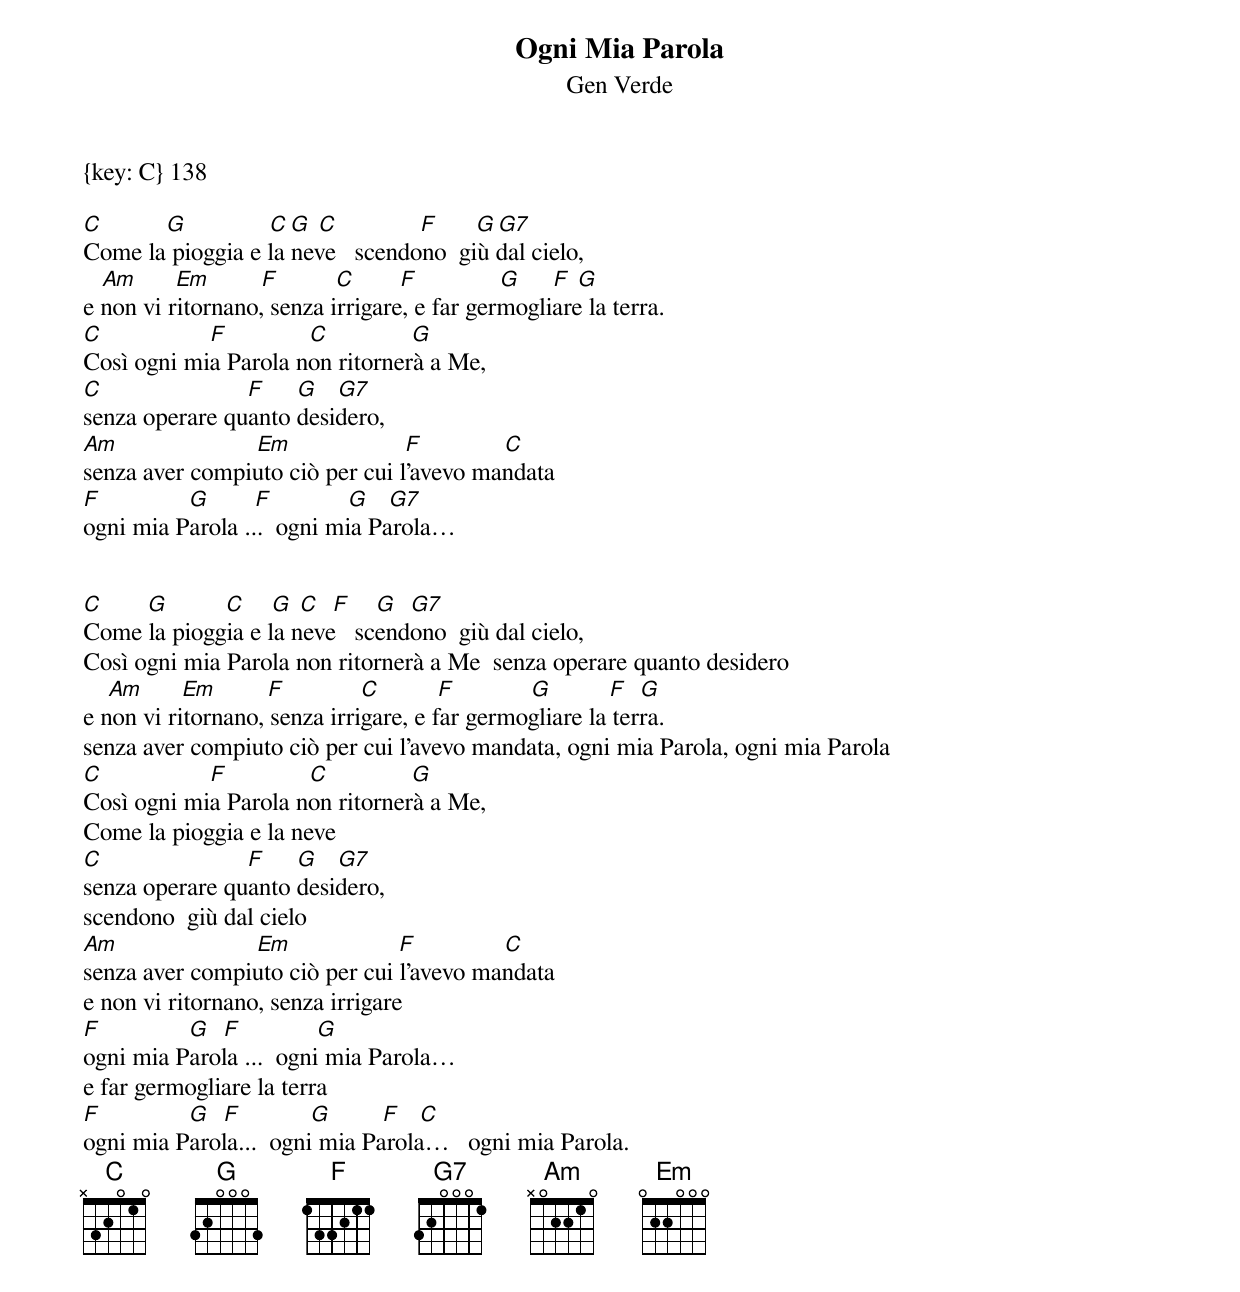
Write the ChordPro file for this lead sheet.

{title: Ogni Mia Parola}
{subtitle: Gen Verde}
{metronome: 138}
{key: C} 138

[C]          [G]             [C][G] [C]             [F]      [G][G7]
Come la pioggia e la neve   scendono  giù dal cielo,
   [Am]      [Em]        [F]         [C]       [F]             [G]     [F] [G]
e non vi ritornano, senza irrigare, e far germogliare la terra.
[C]                 [F]             [C]             [G]
Così ogni mia Parola non ritornerà a Me,
[C]                       [F]     [G]   [G7]
senza operare quanto desidero,
[Am]                      [Em]                  [F]             [C]
senza aver compiuto ciò per cui l'avevo mandata
[F]              [G]       [F]            [G]   [G7]
ogni mia Parola ...  ogni mia Parola…


[C]       [G]         [C]    [G] [C]  [F]    [G]  [G7]
Come la pioggia e la neve   scendono  giù dal cielo,
Così ogni mia Parola non ritornerà a Me  senza operare quanto desidero
    [Am]      [Em]        [F]            [C]         [F]            [G]         [F]  [G]
e non vi ritornano, senza irrigare, e far germogliare la terra.
senza aver compiuto ciò per cui l'avevo mandata, ogni mia Parola, ogni mia Parola
[C]                 [F]             [C]             [G]
Così ogni mia Parola non ritornerà a Me,
Come la pioggia e la neve
[C]                       [F]     [G]   [G7]
senza operare quanto desidero,
scendono  giù dal cielo
[Am]                      [Em]                 [F]              [C]
senza aver compiuto ciò per cui l'avevo mandata
e non vi ritornano, senza irrigare
[F]              [G]  [F]            [G]
ogni mia Parola ...  ogni mia Parola…
e far germogliare la terra
[F]              [G]  [F]           [G]        [F]   [C]
ogni mia Parola...  ogni mia Parola…   ogni mia Parola.
